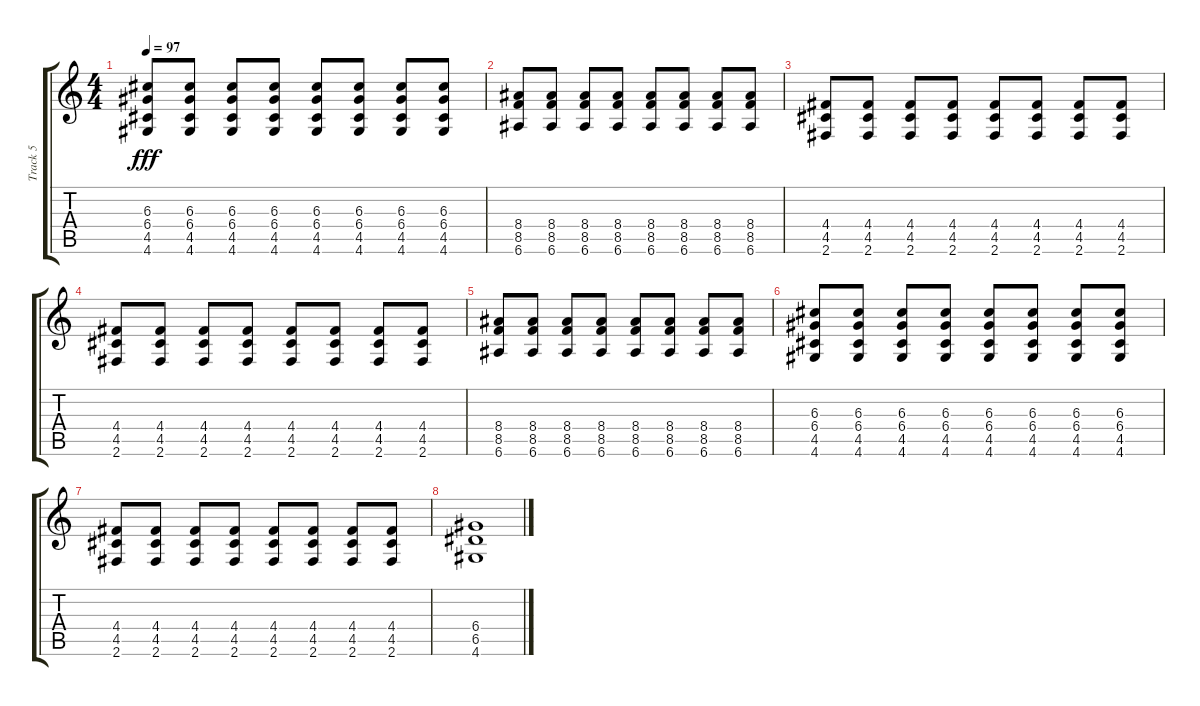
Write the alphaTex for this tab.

\track ("Track 5" "Track 5") {instrument overdrivenguitar}
\staff {score tabs}
\tuning (E4 B3 G3 D3 A2 E2) {hide}
\ts (4 4)
\tempo 97
\clef g2
\ks c
(6.3 6.4 4.5 4.6).8{dy fff instrument overdrivenguitar} (6.3 6.4 4.5 4.6).8 (6.3 6.4 4.5 4.6).8 (6.3 6.4 4.5 4.6).8 (6.3 6.4 4.5 4.6).8 (6.3 6.4 4.5 4.6).8 (6.3 6.4 4.5 4.6).8 (6.3 6.4 4.5 4.6).8 |
(8.4 8.5 6.6).8 (8.4 8.5 6.6).8 (8.4 8.5 6.6).8 (8.4 8.5 6.6).8 (8.4 8.5 6.6).8 (8.4 8.5 6.6).8 (8.4 8.5 6.6).8 (8.4 8.5 6.6).8 |
(4.4 4.5 2.6).8 (4.4 4.5 2.6).8 (4.4 4.5 2.6).8 (4.4 4.5 2.6).8 (4.4 4.5 2.6).8 (4.4 4.5 2.6).8 (4.4 4.5 2.6).8 (4.4 4.5 2.6).8 |
(4.4 4.5 2.6).8 (4.4 4.5 2.6).8 (4.4 4.5 2.6).8 (4.4 4.5 2.6).8 (4.4 4.5 2.6).8 (4.4 4.5 2.6).8 (4.4 4.5 2.6).8 (4.4 4.5 2.6).8 |
(8.4 8.5 6.6).8 (8.4 8.5 6.6).8 (8.4 8.5 6.6).8 (8.4 8.5 6.6).8 (8.4 8.5 6.6).8 (8.4 8.5 6.6).8 (8.4 8.5 6.6).8 (8.4 8.5 6.6).8 |
(6.3 6.4 4.5 4.6).8 (6.3 6.4 4.5 4.6).8 (6.3 6.4 4.5 4.6).8 (6.3 6.4 4.5 4.6).8 (6.3 6.4 4.5 4.6).8 (6.3 6.4 4.5 4.6).8 (6.3 6.4 4.5 4.6).8 (6.3 6.4 4.5 4.6).8 |
(4.4 4.5 2.6).8 (4.4 4.5 2.6).8 (4.4 4.5 2.6).8 (4.4 4.5 2.6).8 (4.4 4.5 2.6).8 (4.4 4.5 2.6).8 (4.4 4.5 2.6).8 (4.4 4.5 2.6).8 |
(6.4 6.5 4.6).1
